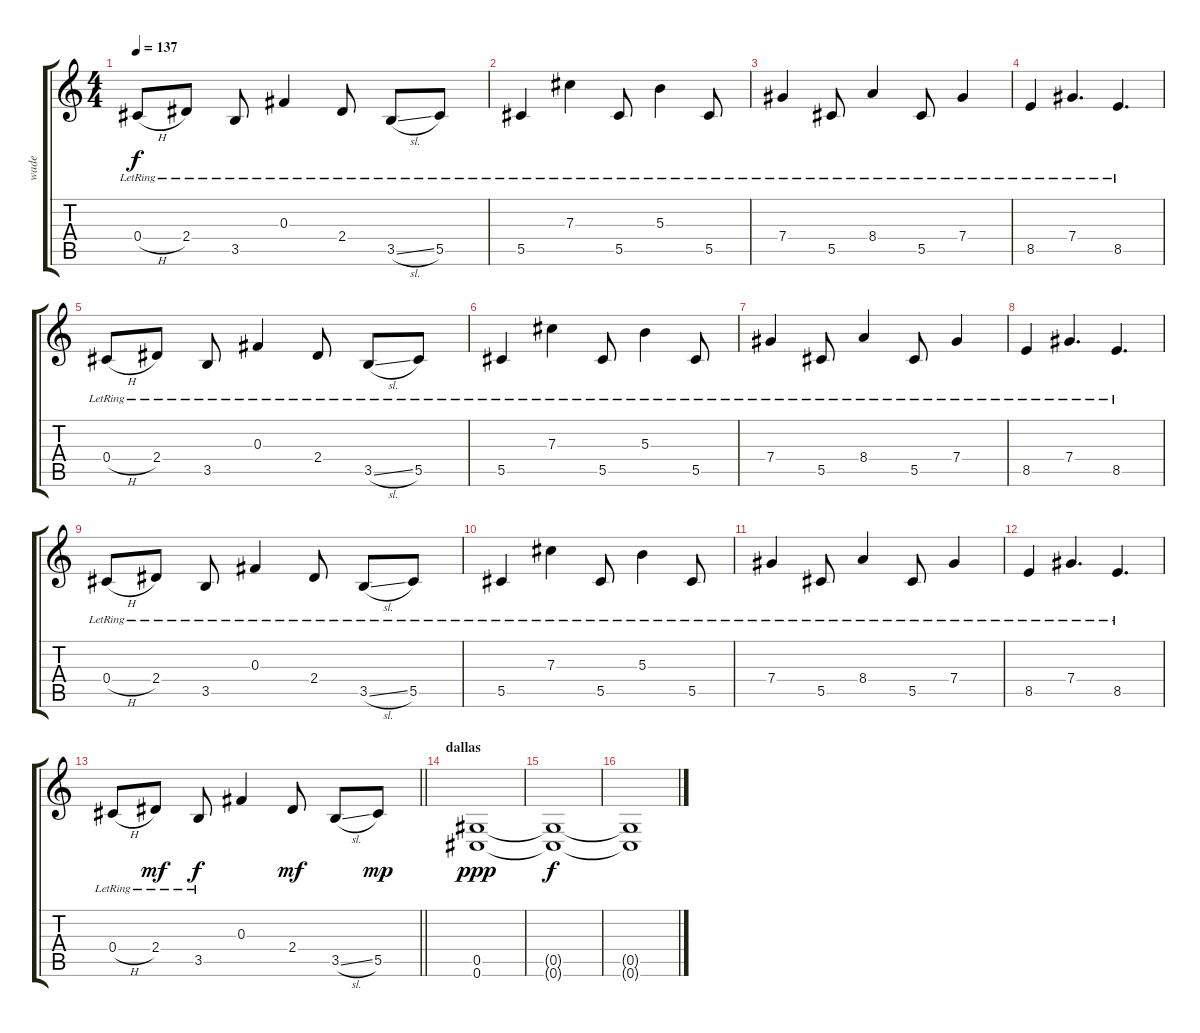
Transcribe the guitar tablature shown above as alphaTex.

\track ("wade" "wade") {instrument distortionguitar}
\staff {score tabs}
\tuning (Eb4 Bb3 Gb3 Db3 Ab2 Db2) {hide}
\ts (4 4)
\tempo 137
\clef g2
\ks c
0.4{h lr}.8{dy f} 2.4{lr}.8 3.5{lr}.8 0.3{lr}.4 2.4{lr}.8 3.5{sl lr}.8 5.5{lr}.8 |
5.5{lr}.4 7.3{lr}.4 5.5{lr}.8 5.3{lr}.4 5.5{lr}.8 |
7.4{lr}.4 5.5{lr}.8 8.4{lr}.4 5.5{lr}.8 7.4{lr}.4 |
8.5{lr}.4 7.4{lr}.4{d} 8.5{lr}.4{d} |
0.4{h lr}.8 2.4{lr}.8 3.5{lr}.8 0.3{lr}.4 2.4{lr}.8 3.5{sl lr}.8 5.5{lr}.8 |
5.5{lr}.4 7.3{lr}.4 5.5{lr}.8 5.3{lr}.4 5.5{lr}.8 |
7.4{lr}.4 5.5{lr}.8 8.4{lr}.4 5.5{lr}.8 7.4{lr}.4 |
8.5{lr}.4 7.4{lr}.4{d} 8.5{lr}.4{d} |
0.4{h lr}.8 2.4{lr}.8 3.5{lr}.8 0.3{lr}.4 2.4{lr}.8 3.5{sl lr}.8 5.5{lr}.8 |
5.5{lr}.4 7.3{lr}.4 5.5{lr}.8 5.3{lr}.4 5.5{lr}.8 |
7.4{lr}.4 5.5{lr}.8 8.4{lr}.4 5.5{lr}.8 7.4{lr}.4 |
8.5{lr}.4 7.4{lr}.4{d} 8.5{lr}.4{d} |
\barLineRight lightlight
0.4{h lr}.8 2.4{lr}.8{dy mf} 3.5{lr}.8{dy f} 0.3.4 2.4.8{dy mf} 3.5{sl}.8 5.5.8{dy mp} |
\section ("" "dallas")
(0.5 0.6).1{dy ppp} |
(0.5{t} 0.6{t}).1{dy f volume 0} |
(0.5{t} 0.6{t}).1
